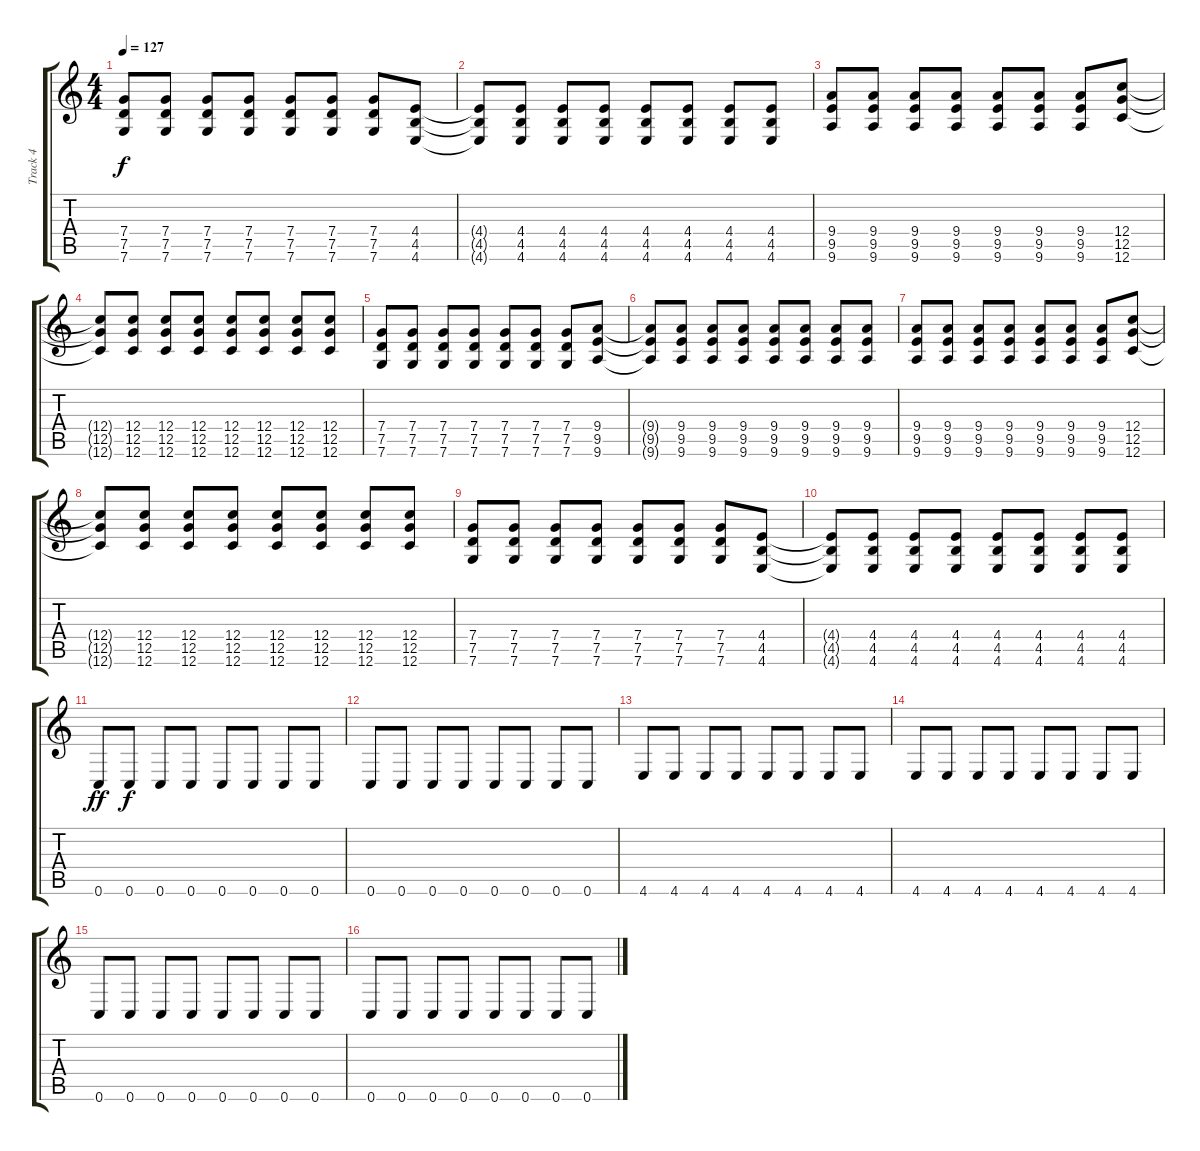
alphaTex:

\track ("Track 4" "Track 4") {instrument overdrivenguitar}
\staff {score tabs}
\tuning (D4 A3 F3 C3 G2 C2) {hide}
\ts (4 4)
\tempo 127
\clef g2
\ks c
(7.4 7.5 7.6).8{dy f} (7.4 7.5 7.6).8 (7.4 7.5 7.6).8 (7.4 7.5 7.6).8 (7.4 7.5 7.6).8 (7.4 7.5 7.6).8 (7.4 7.5 7.6).8 (4.4 4.5 4.6).8 |
(4.4{t} 4.5{t} 4.6{t}).8 (4.4 4.5 4.6).8 (4.4 4.5 4.6).8 (4.4 4.5 4.6).8 (4.4 4.5 4.6).8 (4.4 4.5 4.6).8 (4.4 4.5 4.6).8 (4.4 4.5 4.6).8 |
(9.4 9.5 9.6).8 (9.4 9.5 9.6).8 (9.4 9.5 9.6).8 (9.4 9.5 9.6).8 (9.4 9.5 9.6).8 (9.4 9.5 9.6).8 (9.4 9.5 9.6).8 (12.4 12.5 12.6).8 |
(12.4{t} 12.5{t} 12.6{t}).8 (12.4 12.5 12.6).8 (12.4 12.5 12.6).8 (12.4 12.5 12.6).8 (12.4 12.5 12.6).8 (12.4 12.5 12.6).8 (12.4 12.5 12.6).8 (12.4 12.5 12.6).8 |
(7.4 7.5 7.6).8 (7.4 7.5 7.6).8 (7.4 7.5 7.6).8 (7.4 7.5 7.6).8 (7.4 7.5 7.6).8 (7.4 7.5 7.6).8 (7.4 7.5 7.6).8 (9.4 9.5 9.6).8 |
(9.4{t} 9.5{t} 9.6{t}).8 (9.4 9.5 9.6).8 (9.4 9.5 9.6).8 (9.4 9.5 9.6).8 (9.4 9.5 9.6).8 (9.4 9.5 9.6).8 (9.4 9.5 9.6).8 (9.4 9.5 9.6).8 |
(9.4 9.5 9.6).8 (9.4 9.5 9.6).8 (9.4 9.5 9.6).8 (9.4 9.5 9.6).8 (9.4 9.5 9.6).8 (9.4 9.5 9.6).8 (9.4 9.5 9.6).8 (12.4 12.5 12.6).8 |
(12.4{t} 12.5{t} 12.6{t}).8 (12.4 12.5 12.6).8 (12.4 12.5 12.6).8 (12.4 12.5 12.6).8 (12.4 12.5 12.6).8 (12.4 12.5 12.6).8 (12.4 12.5 12.6).8 (12.4 12.5 12.6).8 |
(7.4 7.5 7.6).8 (7.4 7.5 7.6).8 (7.4 7.5 7.6).8 (7.4 7.5 7.6).8 (7.4 7.5 7.6).8 (7.4 7.5 7.6).8 (7.4 7.5 7.6).8 (4.4 4.5 4.6).8 |
(4.4{t} 4.5{t} 4.6{t}).8 (4.4 4.5 4.6).8 (4.4 4.5 4.6).8 (4.4 4.5 4.6).8 (4.4 4.5 4.6).8 (4.4 4.5 4.6).8 (4.4 4.5 4.6).8 (4.4 4.5 4.6).8 |
0.6.8{dy ff} 0.6.8{dy f} 0.6.8 0.6.8 0.6.8 0.6.8 0.6.8 0.6.8 |
0.6.8 0.6.8 0.6.8 0.6.8 0.6.8 0.6.8 0.6.8 0.6.8 |
4.6.8 4.6.8 4.6.8 4.6.8 4.6.8 4.6.8 4.6.8 4.6.8 |
4.6.8 4.6.8 4.6.8 4.6.8 4.6.8 4.6.8 4.6.8 4.6.8 |
0.6.8 0.6.8 0.6.8 0.6.8 0.6.8 0.6.8 0.6.8 0.6.8 |
0.6.8 0.6.8 0.6.8 0.6.8 0.6.8 0.6.8 0.6.8 0.6.8
